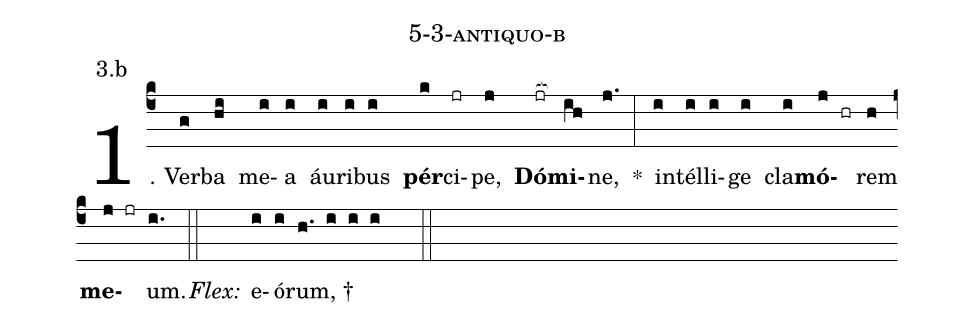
name: 5-3-antiquo-b;
annotation: 3.b;
%%
(c4)1. Ver(g)ba(hi) me(i)a(i) áu(i)ri(i)bus(i) <b>pér</b>(k)ci(jr)pe,(j) <b>Dó</b>(jr[ocb:1{])<b>mi</b>(ih[ocb:0}])ne,(j.) *(:) in(i)tél(i)li(i)ge(i) cla(i)<b>mó</b>(j hr)rem(h) <b>me</b>(j jr)um.(i.) (::)
<i>Flex:</i>()  e(i)ó(i)rum, †(h. i i i  ::)
